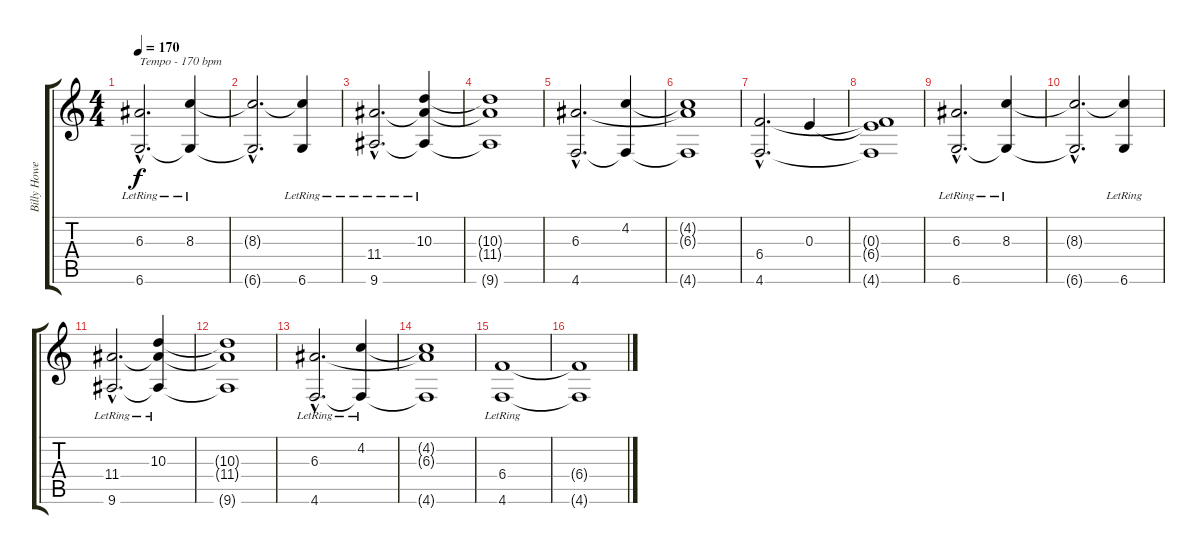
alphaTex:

\track ("Billy Howerdell - Lead Guitar" "Billy Howe") {instrument acousticguitarnylon}
\staff {score tabs}
\tuning (Db4 Ab3 E3 B2 Gb2 Db2) {hide}
\ts (4 4)
\tempo 170
\clef g2
\ks c
(6.3{hac lr} 6.6{hac lr}).2{d txt "Tempo - 170 bpm" dy f instrument acousticguitarnylon} (8.3{lr} 6.6{t}).4 |
(8.3{hac t} 6.6{hac t}).2{d} (8.3{t} 6.6{lr}).4 |
(11.4{hac lr} 9.6{hac lr}).2{d} (10.3{lr} 11.4{t} 9.6{t}).4 |
(10.3{t} 11.4{t} 9.6{t}).1 |
(6.3{hac} 4.6{hac}).2{d} (4.2 4.6{t}).4 |
(4.2{t} 6.3{t} 4.6{t}).1 |
(6.4{hac} 4.6{hac}).2{d} 0.3.4 |
(0.3{t} 6.4{t} 4.6{t}).1 |
(6.3{hac lr} 6.6{hac lr}).2{d} (8.3{lr} 6.6{t}).4 |
(8.3{hac t} 6.6{hac t}).2{d} (8.3{t} 6.6{lr}).4 |
(11.4{hac lr} 9.6{hac lr}).2{d} (10.3{lr} 11.4{t} 9.6{t}).4 |
(10.3{t} 11.4{t} 9.6{t}).1 |
(6.3{hac lr} 4.6{hac lr}).2{d} (4.2{lr} 4.6{t}).4 |
(4.2{t} 6.3{t} 4.6{t}).1 |
(6.4{lr} 4.6{lr}).1 |
(6.4{t} 4.6{t}).1
